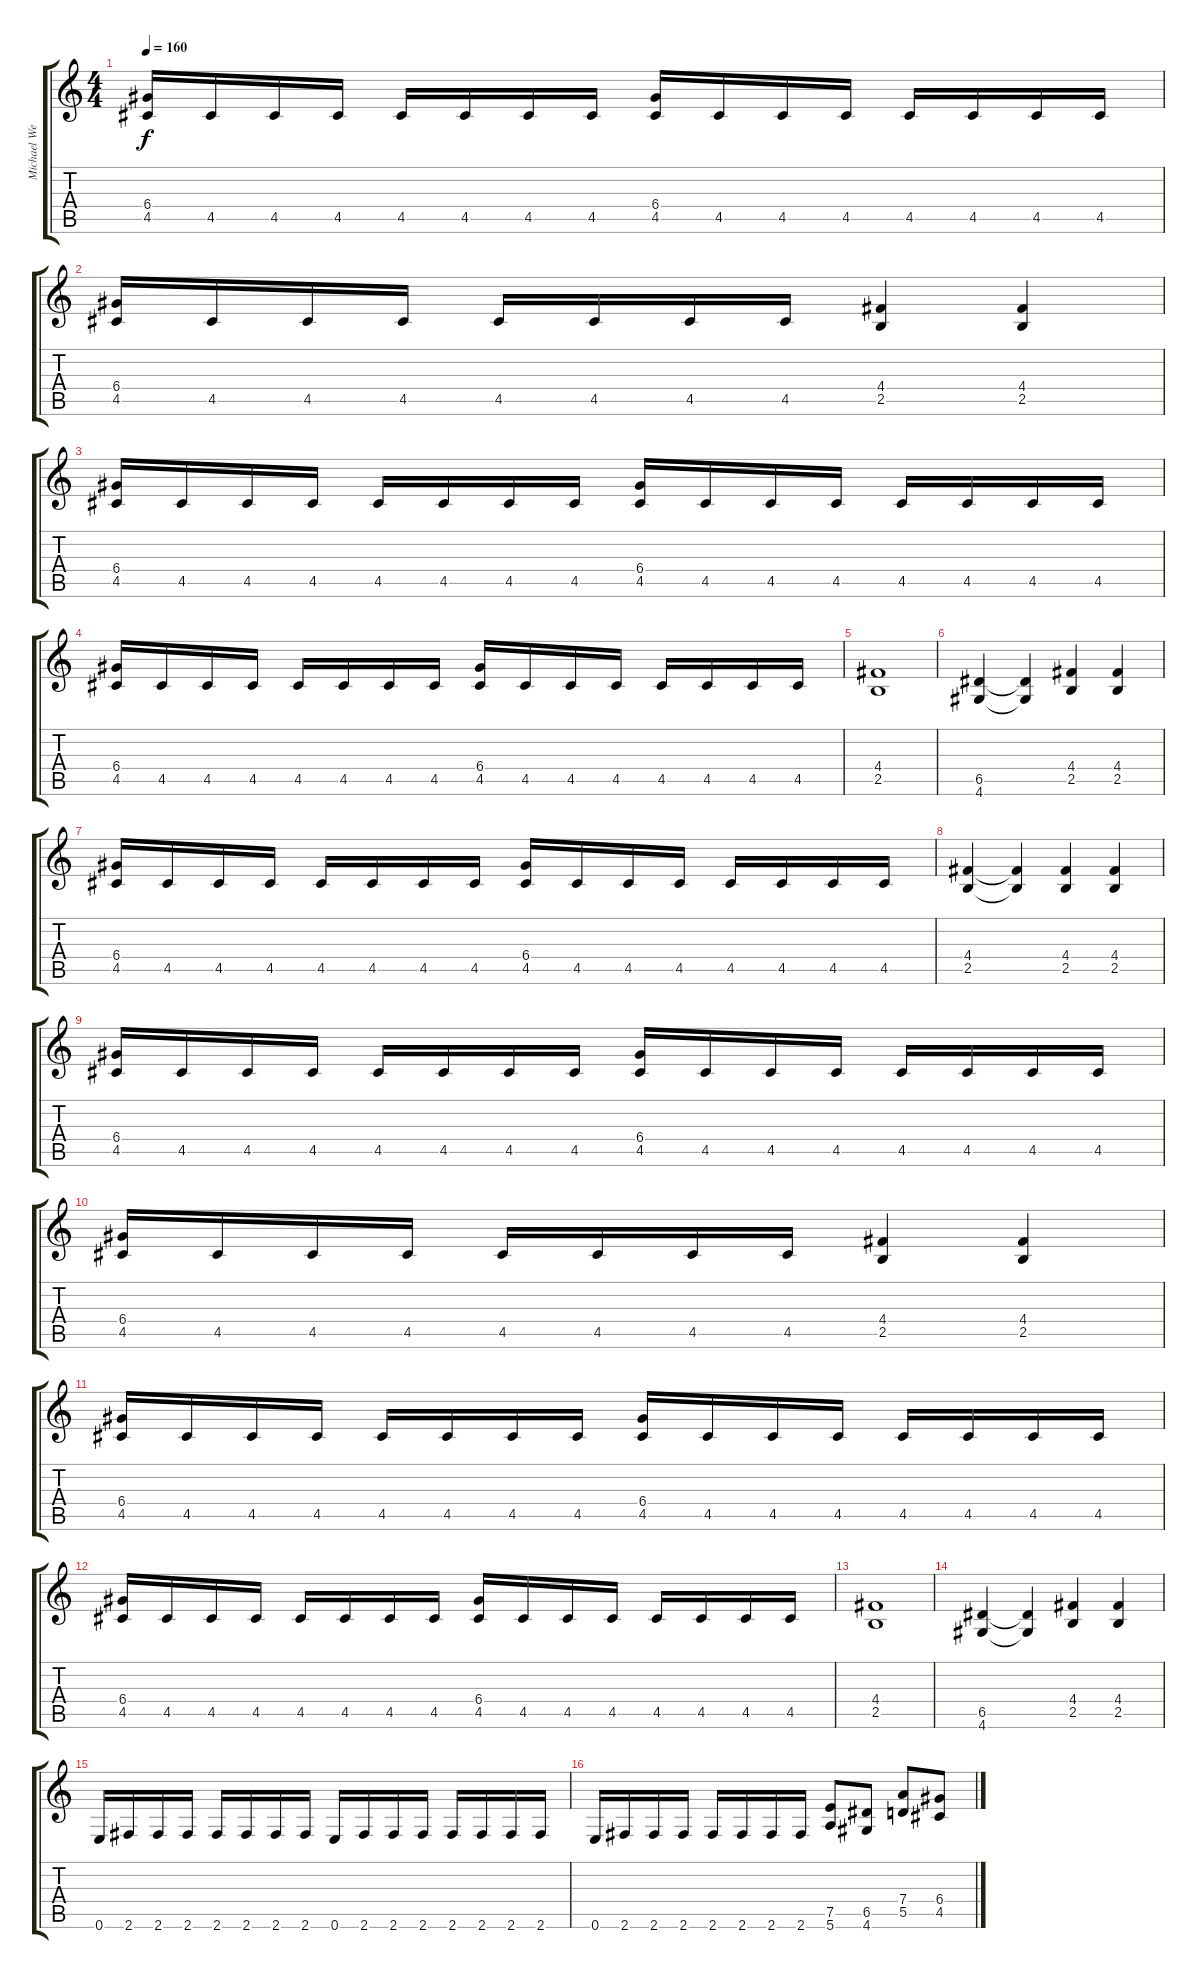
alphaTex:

\track ("Michael Weikath" "Michael We") {instrument distortionguitar}
\staff {score tabs}
\tuning (E4 B3 G3 D3 A2 E2) {hide}
\ts (4 4)
\tempo 160
\clef g2
\ks c
(6.4 4.5).16{dy f} 4.5.16 4.5.16 4.5.16 4.5.16 4.5.16 4.5.16 4.5.16 (6.4 4.5).16 4.5.16 4.5.16 4.5.16 4.5.16 4.5.16 4.5.16 4.5.16 |
(6.4 4.5).16 4.5.16 4.5.16 4.5.16 4.5.16 4.5.16 4.5.16 4.5.16 (4.4 2.5).4 (4.4 2.5).4 |
(6.4 4.5).16 4.5.16 4.5.16 4.5.16 4.5.16 4.5.16 4.5.16 4.5.16 (6.4 4.5).16 4.5.16 4.5.16 4.5.16 4.5.16 4.5.16 4.5.16 4.5.16 |
(6.4 4.5).16 4.5.16 4.5.16 4.5.16 4.5.16 4.5.16 4.5.16 4.5.16 (6.4 4.5).16 4.5.16 4.5.16 4.5.16 4.5.16 4.5.16 4.5.16 4.5.16 |
(4.4 2.5).1 |
(6.5 4.6).4 (6.5{t} 4.6{t}).4 (4.4 2.5).4 (4.4 2.5).4 |
(6.4 4.5).16 4.5.16 4.5.16 4.5.16 4.5.16 4.5.16 4.5.16 4.5.16 (6.4 4.5).16 4.5.16 4.5.16 4.5.16 4.5.16 4.5.16 4.5.16 4.5.16 |
(4.4 2.5).4 (4.4{t} 2.5{t}).4 (4.4 2.5).4 (4.4 2.5).4 |
(6.4 4.5).16 4.5.16 4.5.16 4.5.16 4.5.16 4.5.16 4.5.16 4.5.16 (6.4 4.5).16 4.5.16 4.5.16 4.5.16 4.5.16 4.5.16 4.5.16 4.5.16 |
(6.4 4.5).16 4.5.16 4.5.16 4.5.16 4.5.16 4.5.16 4.5.16 4.5.16 (4.4 2.5).4 (4.4 2.5).4 |
(6.4 4.5).16 4.5.16 4.5.16 4.5.16 4.5.16 4.5.16 4.5.16 4.5.16 (6.4 4.5).16 4.5.16 4.5.16 4.5.16 4.5.16 4.5.16 4.5.16 4.5.16 |
(6.4 4.5).16 4.5.16 4.5.16 4.5.16 4.5.16 4.5.16 4.5.16 4.5.16 (6.4 4.5).16 4.5.16 4.5.16 4.5.16 4.5.16 4.5.16 4.5.16 4.5.16 |
(4.4 2.5).1 |
(6.5 4.6).4 (6.5{t} 4.6{t}).4 (4.4 2.5).4 (4.4 2.5).4 |
0.6.16 2.6.16 2.6.16 2.6.16 2.6.16 2.6.16 2.6.16 2.6.16 0.6.16 2.6.16 2.6.16 2.6.16 2.6.16 2.6.16 2.6.16 2.6.16 |
0.6.16 2.6.16 2.6.16 2.6.16 2.6.16 2.6.16 2.6.16 2.6.16 (7.5 5.6).8 (6.5 4.6).8 (7.4 5.5).8 (6.4 4.5).8
